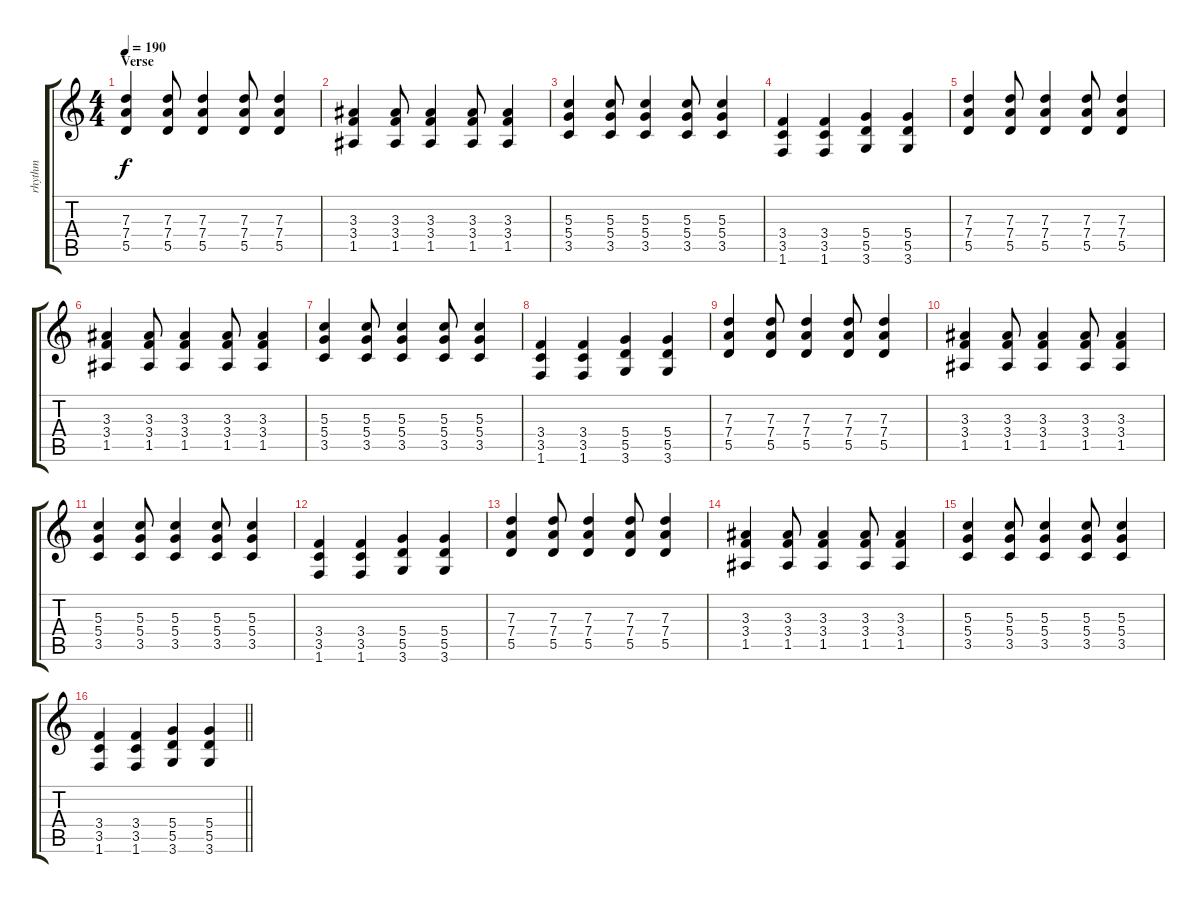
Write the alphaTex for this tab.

\track ("rhythm" "rhythm") {instrument distortionguitar}
\staff {score tabs}
\tuning (E4 B3 G3 D3 A2 E2) {hide}
\ts (4 4)
\section ("" "Verse")
\tempo 190
\clef g2
\ks c
(7.3 7.4 5.5).4{dy f} (7.3 7.4 5.5).8 (7.3 7.4 5.5).4 (7.3 7.4 5.5).8 (7.3 7.4 5.5).4 |
(3.3 3.4 1.5).4 (3.3 3.4 1.5).8 (3.3 3.4 1.5).4 (3.3 3.4 1.5).8 (3.3 3.4 1.5).4 |
(5.3 5.4 3.5).4 (5.3 5.4 3.5).8 (5.3 5.4 3.5).4 (5.3 5.4 3.5).8 (5.3 5.4 3.5).4 |
(3.4 3.5 1.6).4 (3.4 3.5 1.6).4 (5.4 5.5 3.6).4 (5.4 5.5 3.6).4 |
(7.3 7.4 5.5).4 (7.3 7.4 5.5).8 (7.3 7.4 5.5).4 (7.3 7.4 5.5).8 (7.3 7.4 5.5).4 |
(3.3 3.4 1.5).4 (3.3 3.4 1.5).8 (3.3 3.4 1.5).4 (3.3 3.4 1.5).8 (3.3 3.4 1.5).4 |
(5.3 5.4 3.5).4 (5.3 5.4 3.5).8 (5.3 5.4 3.5).4 (5.3 5.4 3.5).8 (5.3 5.4 3.5).4 |
(3.4 3.5 1.6).4 (3.4 3.5 1.6).4 (5.4 5.5 3.6).4 (5.4 5.5 3.6).4 |
(7.3 7.4 5.5).4 (7.3 7.4 5.5).8 (7.3 7.4 5.5).4 (7.3 7.4 5.5).8 (7.3 7.4 5.5).4 |
(3.3 3.4 1.5).4 (3.3 3.4 1.5).8 (3.3 3.4 1.5).4 (3.3 3.4 1.5).8 (3.3 3.4 1.5).4 |
(5.3 5.4 3.5).4 (5.3 5.4 3.5).8 (5.3 5.4 3.5).4 (5.3 5.4 3.5).8 (5.3 5.4 3.5).4 |
(3.4 3.5 1.6).4 (3.4 3.5 1.6).4 (5.4 5.5 3.6).4 (5.4 5.5 3.6).4 |
(7.3 7.4 5.5).4 (7.3 7.4 5.5).8 (7.3 7.4 5.5).4 (7.3 7.4 5.5).8 (7.3 7.4 5.5).4 |
(3.3 3.4 1.5).4 (3.3 3.4 1.5).8 (3.3 3.4 1.5).4 (3.3 3.4 1.5).8 (3.3 3.4 1.5).4 |
(5.3 5.4 3.5).4 (5.3 5.4 3.5).8 (5.3 5.4 3.5).4 (5.3 5.4 3.5).8 (5.3 5.4 3.5).4 |
\barLineRight lightlight
(3.4 3.5 1.6).4 (3.4 3.5 1.6).4 (5.4 5.5 3.6).4 (5.4 5.5 3.6).4
